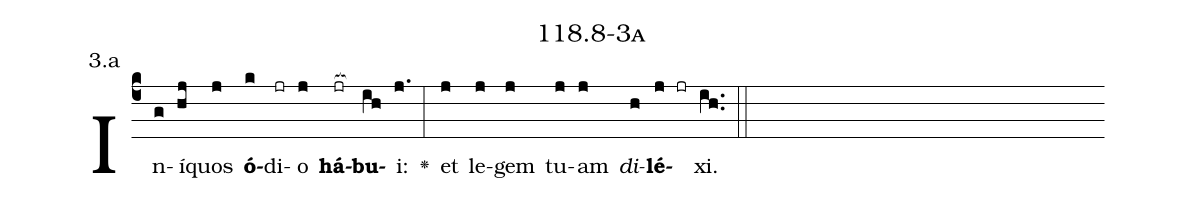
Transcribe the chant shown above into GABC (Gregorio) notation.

name: 118.8-3a;
annotation: 3.a;
%%
(c4)In(g)í(hj)quos(j) <b>ó</b>(k)di(jr)o(j) <b>há</b>(jr[ocb:1{])<b>bu</b>(ih[ocb:0}])i:(j.) <v>\greheightstar</v>(:) et(j) le(j)gem(j) tu(j)am(j) <i>di</i>(h)<b>lé</b>(j jr)xi.(ih..) (::)


%E(j) u(j) o(j) u(h) a(j) e.(ih..) (::)
